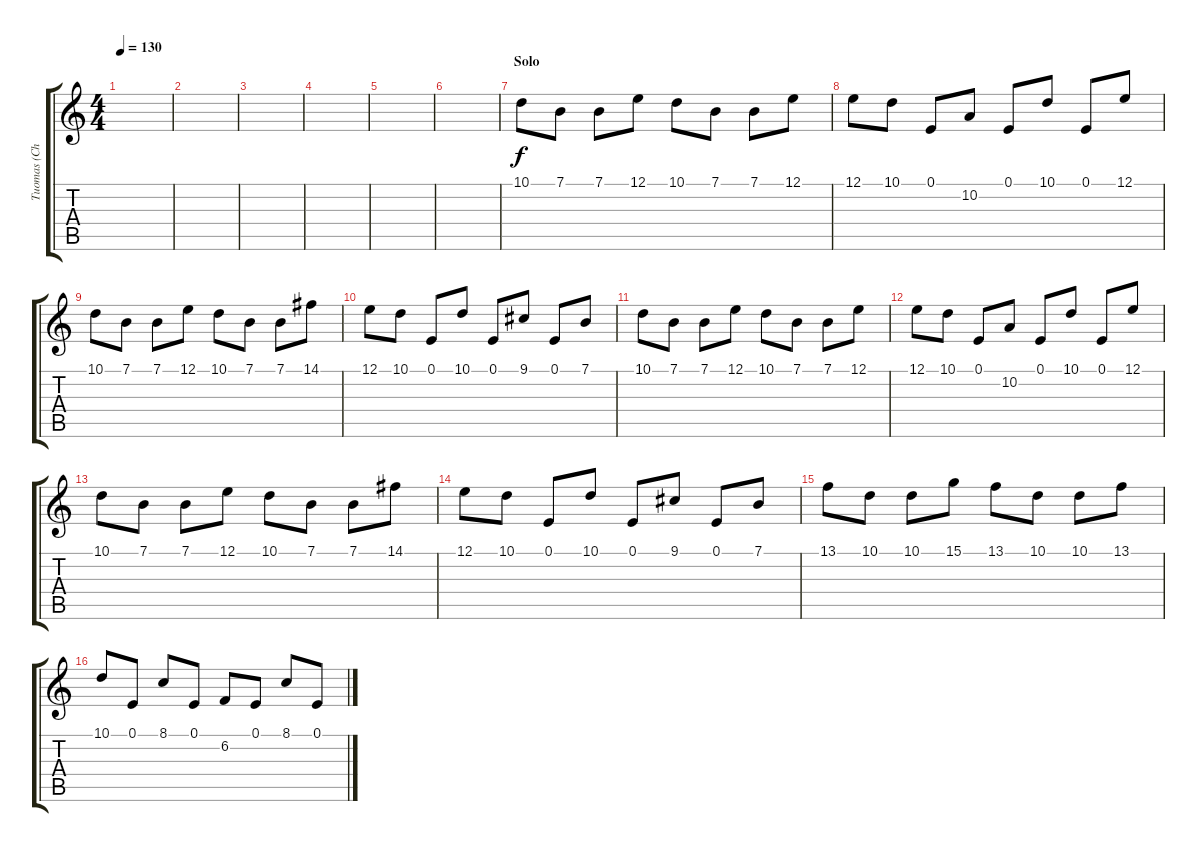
\track ("Tuomas (Chords)" "Tuomas (Ch") {instrument harpsichord}
\staff {score tabs}
\tuning (E4 B3 G3 D3 A2 E2) {hide}
\ts (4 4)
\tempo 130
\clef g2
\ks c
|
|
|
|
|
|
\section ("" "Solo")
10.1.8 7.1.8 7.1.8 12.1.8 10.1.8 7.1.8 7.1.8 12.1.8 |
12.1.8 10.1.8 0.1.8 10.2.8 0.1.8 10.1.8 0.1.8 12.1.8 |
10.1.8 7.1.8 7.1.8 12.1.8 10.1.8 7.1.8 7.1.8 14.1.8 |
12.1.8 10.1.8 0.1.8 10.1.8 0.1.8 9.1.8 0.1.8 7.1.8 |
10.1.8 7.1.8 7.1.8 12.1.8 10.1.8 7.1.8 7.1.8 12.1.8 |
12.1.8 10.1.8 0.1.8 10.2.8 0.1.8 10.1.8 0.1.8 12.1.8 |
10.1.8 7.1.8 7.1.8 12.1.8 10.1.8 7.1.8 7.1.8 14.1.8 |
12.1.8 10.1.8 0.1.8 10.1.8 0.1.8 9.1.8 0.1.8 7.1.8 |
13.1.8 10.1.8 10.1.8 15.1.8 13.1.8 10.1.8 10.1.8 13.1.8 |
10.1.8 0.1.8 8.1.8 0.1.8 6.2.8 0.1.8 8.1.8 0.1.8
